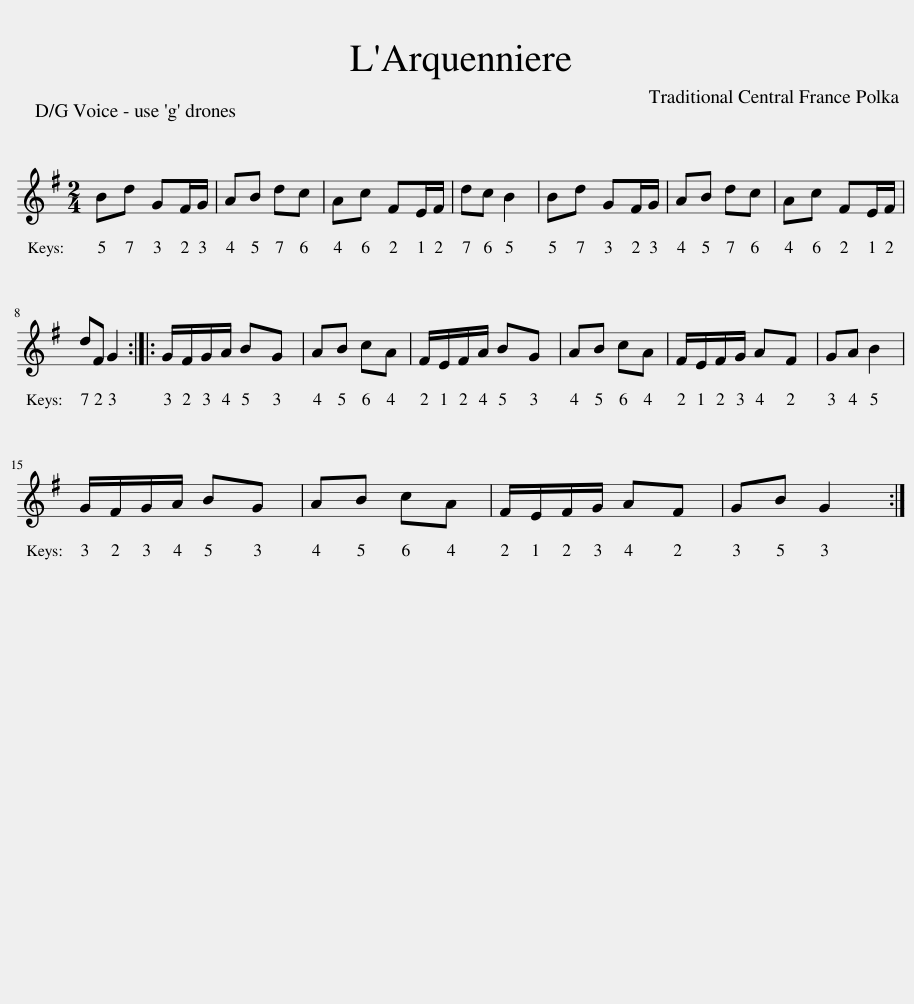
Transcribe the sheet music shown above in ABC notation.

X:1
L:1/8
M:2/4
I:linebreak $
K:G
V:1 treble
V:1
 Bd GF/G/ | AB dc | Ac FE/F/ | dc B2 | Bd GF/G/ | %5
 AB dc | Ac FE/F/ |$ dF G2 :: G/F/G/A/ BG | AB cA | %10
 F/E/F/A/ BG | AB cA | F/E/F/G/ AF | GA B2 |$ G/F/G/A/ BG | %15
 AB cA | F/E/F/G/ AF | GB G2 :| %18
